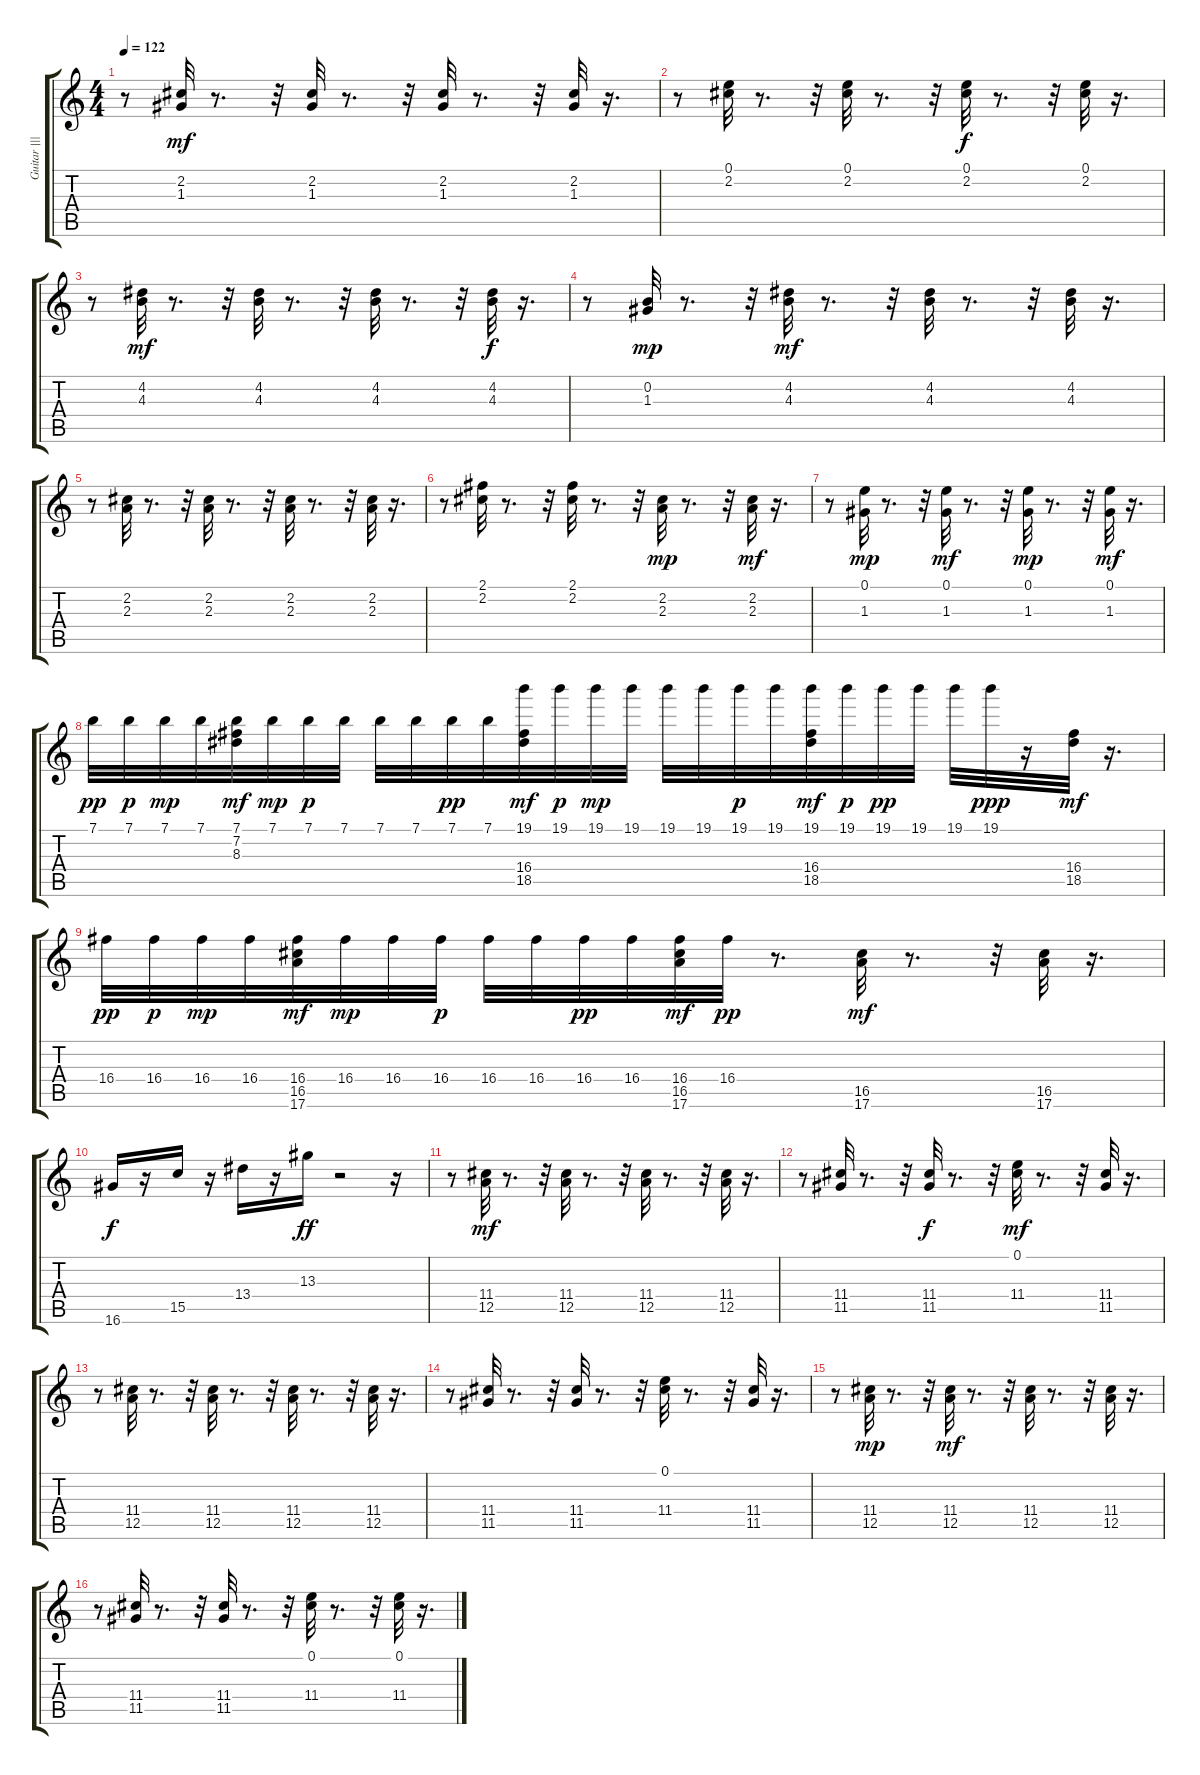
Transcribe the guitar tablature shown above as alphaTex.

\track ("Guitar |||" "Guitar |||") {instrument acousticguitarsteel}
\staff {score tabs}
\tuning (E4 B3 G3 D3 A2 E2) {hide}
\ts (4 4)
\tempo 122
\clef g2
\ks c
r.8{dy mf} (2.2 1.3).32 r.8{d} r.32 (2.2 1.3).32 r.8{d} r.32 (2.2 1.3).32 r.8{d} r.32 (2.2 1.3).32 r.16{d} |
r.8 (0.1 2.2).32 r.8{d} r.32 (0.1 2.2).32 r.8{d} r.32 (0.1 2.2).32{dy f} r.8{d} r.32 (0.1 2.2).32 r.16{d} |
r.8 (4.2 4.3).32{dy mf} r.8{d} r.32 (4.2 4.3).32 r.8{d} r.32 (4.2 4.3).32 r.8{d} r.32 (4.2 4.3).32{dy f} r.16{d} |
r.8 (0.2 1.3).32{dy mp} r.8{d} r.32 (4.2 4.3).32{dy mf} r.8{d} r.32 (4.2 4.3).32 r.8{d} r.32 (4.2 4.3).32 r.16{d} |
r.8 (2.2 2.3).32 r.8{d} r.32 (2.2 2.3).32 r.8{d} r.32 (2.2 2.3).32 r.8{d} r.32 (2.2 2.3).32 r.16{d} |
r.8 (2.1 2.2).32 r.8{d} r.32 (2.1 2.2).32 r.8{d} r.32 (2.2 2.3).32{dy mp} r.8{d} r.32 (2.2 2.3).32{dy mf} r.16{d} |
r.8 (0.1 1.3).32{dy mp} r.8{d} r.32 (0.1 1.3).32{dy mf} r.8{d} r.32 (0.1 1.3).32{dy mp} r.8{d} r.32 (0.1 1.3).32{dy mf} r.16{d} |
7.1.32{dy pp} 7.1.32{dy p} 7.1.32{dy mp} 7.1.32 (7.1 7.2 8.3).32{dy mf} 7.1.32{dy mp} 7.1.32{dy p} 7.1.32 7.1.32 7.1.32 7.1.32{dy pp} 7.1.32 (19.1 16.4 18.5).32{dy mf} 19.1.32{dy p} 19.1.32{dy mp} 19.1.32 19.1.32 19.1.32 19.1.32{dy p} 19.1.32 (19.1 16.4 18.5).32{dy mf} 19.1.32{dy p} 19.1.32{dy pp} 19.1.32 19.1.32 19.1.32{dy ppp} r.16 (16.4 18.5).32{dy mf} r.16{d} |
16.4.32{dy pp} 16.4.32{dy p} 16.4.32{dy mp} 16.4.32 (16.4 16.5 17.6).32{dy mf} 16.4.32{dy mp} 16.4.32 16.4.32{dy p} 16.4.32 16.4.32 16.4.32{dy pp} 16.4.32 (16.4 16.5 17.6).32{dy mf} 16.4.32{dy pp} r.8{d} (16.5 17.6).32{dy mf} r.8{d} r.32 (16.5 17.6).32 r.16{d} |
16.6.16{dy f} r.16 15.5.16 r.16 13.4.16 r.16 13.3.16{dy ff} r.2 r.16 |
r.8 (11.4 12.5).32{dy mf} r.8{d} r.32 (11.4 12.5).32 r.8{d} r.32 (11.4 12.5).32 r.8{d} r.32 (11.4 12.5).32 r.16{d} |
r.8 (11.4 11.5).32 r.8{d} r.32 (11.4 11.5).32{dy f} r.8{d} r.32 (0.1 11.4).32{dy mf} r.8{d} r.32 (11.4 11.5).32 r.16{d} |
r.8 (11.4 12.5).32 r.8{d} r.32 (11.4 12.5).32 r.8{d} r.32 (11.4 12.5).32 r.8{d} r.32 (11.4 12.5).32 r.16{d} |
r.8 (11.4 11.5).32 r.8{d} r.32 (11.4 11.5).32 r.8{d} r.32 (0.1 11.4).32 r.8{d} r.32 (11.4 11.5).32 r.16{d} |
r.8 (11.4 12.5).32{dy mp} r.8{d} r.32 (11.4 12.5).32{dy mf} r.8{d} r.32 (11.4 12.5).32 r.8{d} r.32 (11.4 12.5).32 r.16{d} |
r.8 (11.4 11.5).32 r.8{d} r.32 (11.4 11.5).32 r.8{d} r.32 (0.1 11.4).32 r.8{d} r.32 (0.1 11.4).32 r.16{d}
